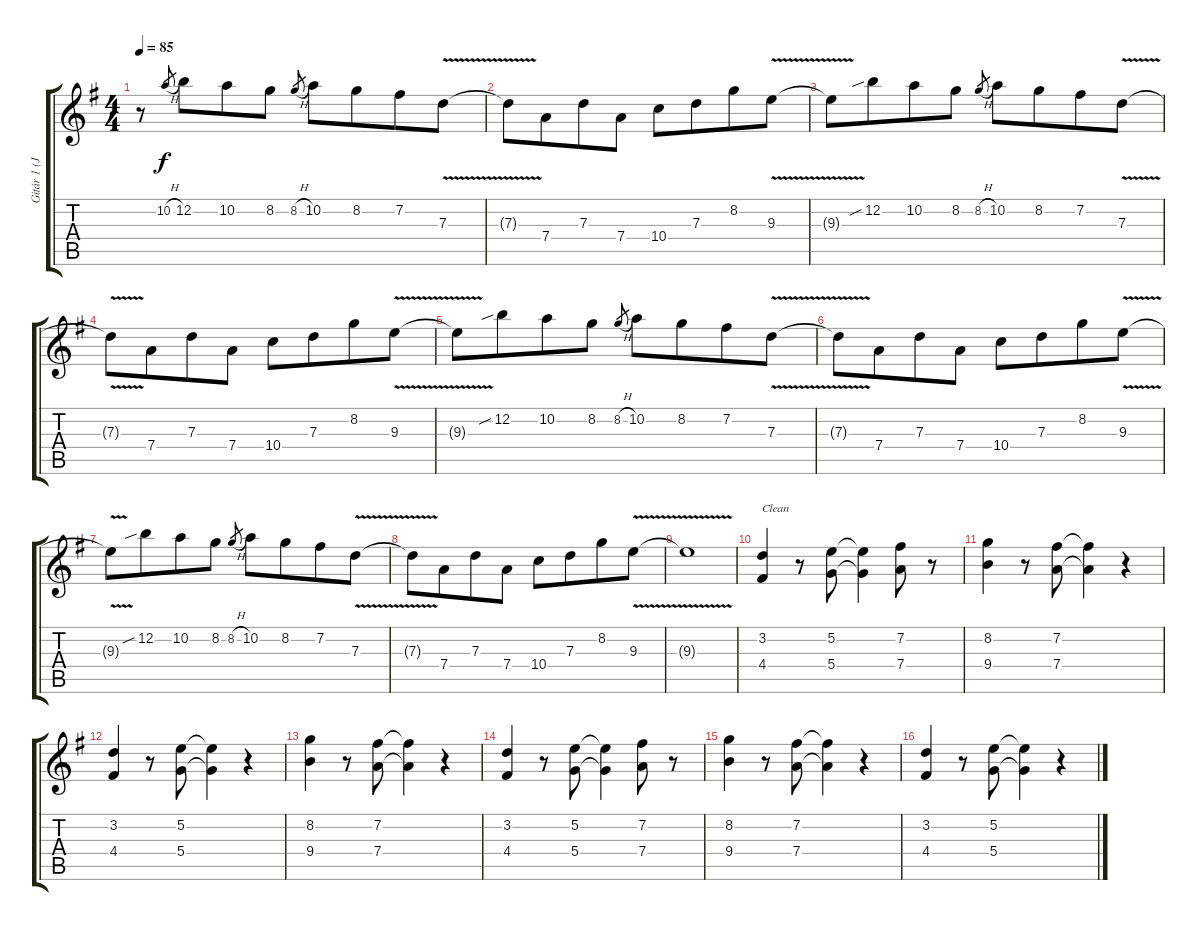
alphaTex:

\track ("Gitár 1 (Janick Gers)" "Gitár 1 (J") {instrument distortionguitar}
\staff {score tabs}
\tuning (E4 B3 G3 D3 A2 E2) {hide}
\ts (4 4)
\tempo 85
\clef g2
\ks g
r.8{dy f instrument distortionguitar} 10.2{h}.8{gr} 12.2.8{beam merge} 10.2.8 8.2.8 8.2{h}.8{gr} 10.2.8 8.2.8{beam merge} 7.2.8 7.3{v}.8 |
7.3{t}.8 7.4.8{beam merge} 7.3.8 7.4.8 10.4.8 7.3.8{beam merge} 8.2.8 9.3{v}.8 |
9.3{t}.8 12.2{sib}.8{beam merge} 10.2.8 8.2.8 8.2{h}.8{gr} 10.2.8 8.2.8{beam merge} 7.2.8 7.3{v}.8 |
7.3{t}.8 7.4.8{beam merge} 7.3.8 7.4.8 10.4.8 7.3.8{beam merge} 8.2.8 9.3{v}.8 |
9.3{t}.8 12.2{sib}.8{beam merge} 10.2.8 8.2.8 8.2{h}.8{gr} 10.2.8 8.2.8{beam merge} 7.2.8 7.3{v}.8 |
7.3{t}.8 7.4.8{beam merge} 7.3.8 7.4.8 10.4.8 7.3.8{beam merge} 8.2.8 9.3{v}.8 |
9.3{t}.8 12.2{sib}.8{beam merge} 10.2.8 8.2.8 8.2{h}.8{gr} 10.2.8 8.2.8{beam merge} 7.2.8 7.3{v}.8 |
7.3{t}.8 7.4.8{beam merge} 7.3.8 7.4.8 10.4.8 7.3.8{beam merge} 8.2.8 9.3{v}.8 |
9.3{t}.1 |
(3.2 4.4).4{txt "Clean" instrument electricguitarclean} r.8 (5.2 5.4).8 (5.2{t} 5.4{t}).4 (7.2 7.4).8 r.8 |
(8.2 9.4).4 r.8 (7.2 7.4).8 (7.2{t} 7.4{t}).4 r.4 |
(3.2 4.4).4 r.8 (5.2 5.4).8 (5.2{t} 5.4{t}).4 r.4 |
(8.2 9.4).4 r.8 (7.2 7.4).8 (7.2{t} 7.4{t}).4 r.4 |
(3.2 4.4).4 r.8 (5.2 5.4).8 (5.2{t} 5.4{t}).4 (7.2 7.4).8 r.8 |
(8.2 9.4).4 r.8 (7.2 7.4).8 (7.2{t} 7.4{t}).4 r.4 |
(3.2 4.4).4 r.8 (5.2 5.4).8 (5.2{t} 5.4{t}).4 r.4
